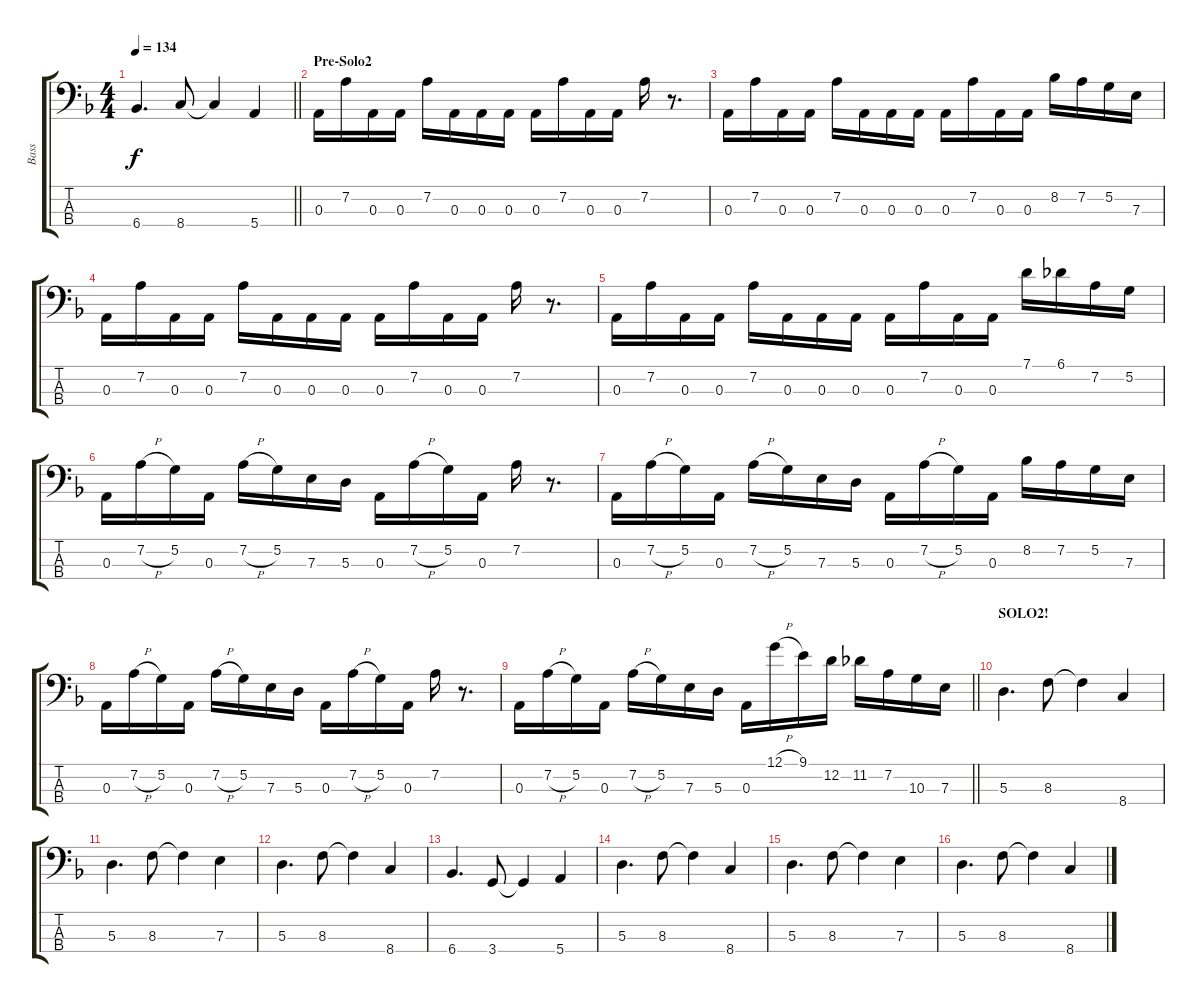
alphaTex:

\track ("Bass" "Bass") {instrument electricbassfinger}
\staff {score tabs}
\tuning (G2 D2 A1 E1) {hide}
\ts (4 4)
\tempo 134
\clef f4
\barLineRight lightlight
\ks f
6.4.4{d dy f} 8.4.8 8.4{t}.4 5.4.4 |
\section ("" "Pre-Solo2")
0.3.16 7.2.16 0.3.16 0.3.16 7.2.16 0.3.16 0.3.16 0.3.16 0.3.16 7.2.16 0.3.16 0.3.16 7.2.16 r.8{d} |
0.3.16 7.2.16 0.3.16 0.3.16 7.2.16 0.3.16 0.3.16 0.3.16 0.3.16 7.2.16 0.3.16 0.3.16 8.2.16 7.2.16 5.2.16 7.3.16 |
0.3.16 7.2.16 0.3.16 0.3.16 7.2.16 0.3.16 0.3.16 0.3.16 0.3.16 7.2.16 0.3.16 0.3.16 7.2.16 r.8{d} |
0.3.16 7.2.16 0.3.16 0.3.16 7.2.16 0.3.16 0.3.16 0.3.16 0.3.16 7.2.16 0.3.16 0.3.16 7.1.16 6.1.16 7.2.16 5.2.16 |
0.3.16 7.2{h}.16 5.2.16 0.3.16 7.2{h}.16 5.2.16 7.3.16 5.3.16 0.3.16 7.2{h}.16 5.2.16 0.3.16 7.2.16 r.8{d} |
0.3.16 7.2{h}.16 5.2.16 0.3.16 7.2{h}.16 5.2.16 7.3.16 5.3.16 0.3.16 7.2{h}.16 5.2.16 0.3.16 8.2.16 7.2.16 5.2.16 7.3.16 |
0.3.16 7.2{h}.16 5.2.16 0.3.16 7.2{h}.16 5.2.16 7.3.16 5.3.16 0.3.16 7.2{h}.16 5.2.16 0.3.16 7.2.16 r.8{d} |
\barLineRight lightlight
0.3.16 7.2{h}.16 5.2.16 0.3.16 7.2{h}.16 5.2.16 7.3.16 5.3.16 0.3.16 12.1{h}.16 9.1.16 12.2.16 11.2.16 7.2.16 10.3.16 7.3.16 |
\section ("" "SOLO2!")
5.3.4{d} 8.3.8 8.3{t}.4 8.4.4 |
5.3.4{d} 8.3.8 8.3{t}.4 7.3.4 |
5.3.4{d} 8.3.8 8.3{t}.4 8.4.4 |
6.4.4{d} 3.4.8 3.4{t}.4 5.4.4 |
5.3.4{d} 8.3.8 8.3{t}.4 8.4.4 |
5.3.4{d} 8.3.8 8.3{t}.4 7.3.4 |
5.3.4{d} 8.3.8 8.3{t}.4 8.4.4
